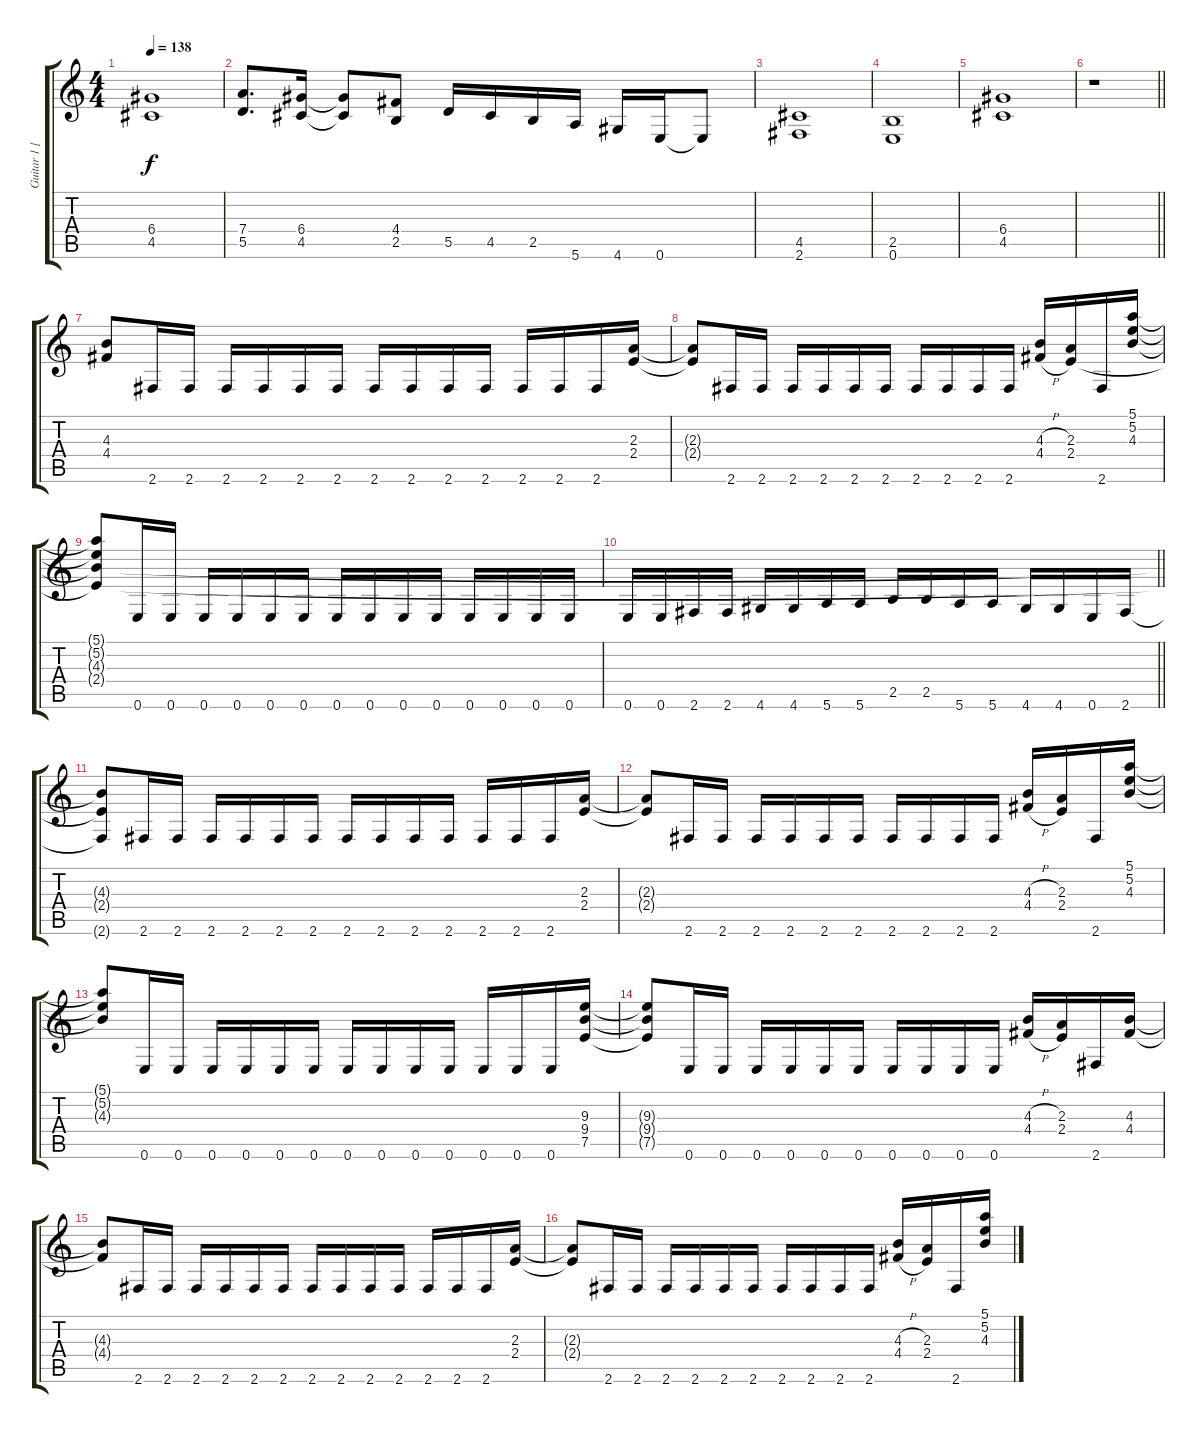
\track ("Guitar 1 [Rhythm]" "Guitar 1 [") {instrument distortionguitar}
\staff {score tabs}
\tuning (E4 B3 G3 D3 A2 E2) {hide}
\ts (4 4)
\tempo 138
\clef g2
\ks c
(6.4 4.5).1{dy f} |
(7.4 5.5).8{d} (6.4 4.5).16 (6.4{t} 4.5{t}).8 (4.4 2.5).8 5.5.16 4.5.16 2.5.16 5.6.16 4.6.16 0.6.16 0.6{t}.8 |
(4.5 2.6).1 |
(2.5 0.6).1 |
(6.4 4.5).1 |
\barLineRight lightlight
r.1 |
(4.3 4.4).8 2.6.16 2.6.16 2.6.16 2.6.16 2.6.16 2.6.16 2.6.16 2.6.16 2.6.16 2.6.16 2.6.16 2.6.16 2.6.16 (2.3 2.4).16 |
(2.3{t} 2.4{t}).8 2.6.16 2.6.16 2.6.16 2.6.16 2.6.16 2.6.16 2.6.16 2.6.16 2.6.16 2.6.16 (4.3{h} 4.4{h}).16 (2.3 2.4).16 2.6.16 (5.1 5.2 4.3).16 |
(5.1{t} 5.2{t} 4.3{t} 2.4{t}).8 0.6.16 0.6.16 0.6.16 0.6.16 0.6.16 0.6.16 0.6.16 0.6.16 0.6.16 0.6.16 0.6.16 0.6.16 0.6.16 0.6.16 |
\barLineRight lightlight
0.6.16 0.6.16 2.6.16 2.6.16 4.6.16 4.6.16 5.6.16 5.6.16 2.5.16 2.5.16 5.6.16 5.6.16 4.6.16 4.6.16 0.6.16 2.6.16 |
(4.3{t} 2.4{t} 2.6{t}).8 2.6.16 2.6.16 2.6.16 2.6.16 2.6.16 2.6.16 2.6.16 2.6.16 2.6.16 2.6.16 2.6.16 2.6.16 2.6.16 (2.3 2.4).16 |
(2.3{t} 2.4{t}).8 2.6.16 2.6.16 2.6.16 2.6.16 2.6.16 2.6.16 2.6.16 2.6.16 2.6.16 2.6.16 (4.3{h} 4.4{h}).16 (2.3 2.4).16 2.6.16 (5.1 5.2 4.3).16 |
(5.1{t} 5.2{t} 4.3{t}).8 0.6.16 0.6.16 0.6.16 0.6.16 0.6.16 0.6.16 0.6.16 0.6.16 0.6.16 0.6.16 0.6.16 0.6.16 0.6.16 (9.3 9.4 7.5).16 |
(9.3{t} 9.4{t} 7.5{t}).8 0.6.16 0.6.16 0.6.16 0.6.16 0.6.16 0.6.16 0.6.16 0.6.16 0.6.16 0.6.16 (4.3{h} 4.4{h}).16 (2.3 2.4).16 2.6.16 (4.3 4.4).16 |
(4.3{t} 4.4{t}).8 2.6.16 2.6.16 2.6.16 2.6.16 2.6.16 2.6.16 2.6.16 2.6.16 2.6.16 2.6.16 2.6.16 2.6.16 2.6.16 (2.3 2.4).16 |
(2.3{t} 2.4{t}).8 2.6.16 2.6.16 2.6.16 2.6.16 2.6.16 2.6.16 2.6.16 2.6.16 2.6.16 2.6.16 (4.3{h} 4.4{h}).16 (2.3 2.4).16 2.6.16 (5.1 5.2 4.3).16
